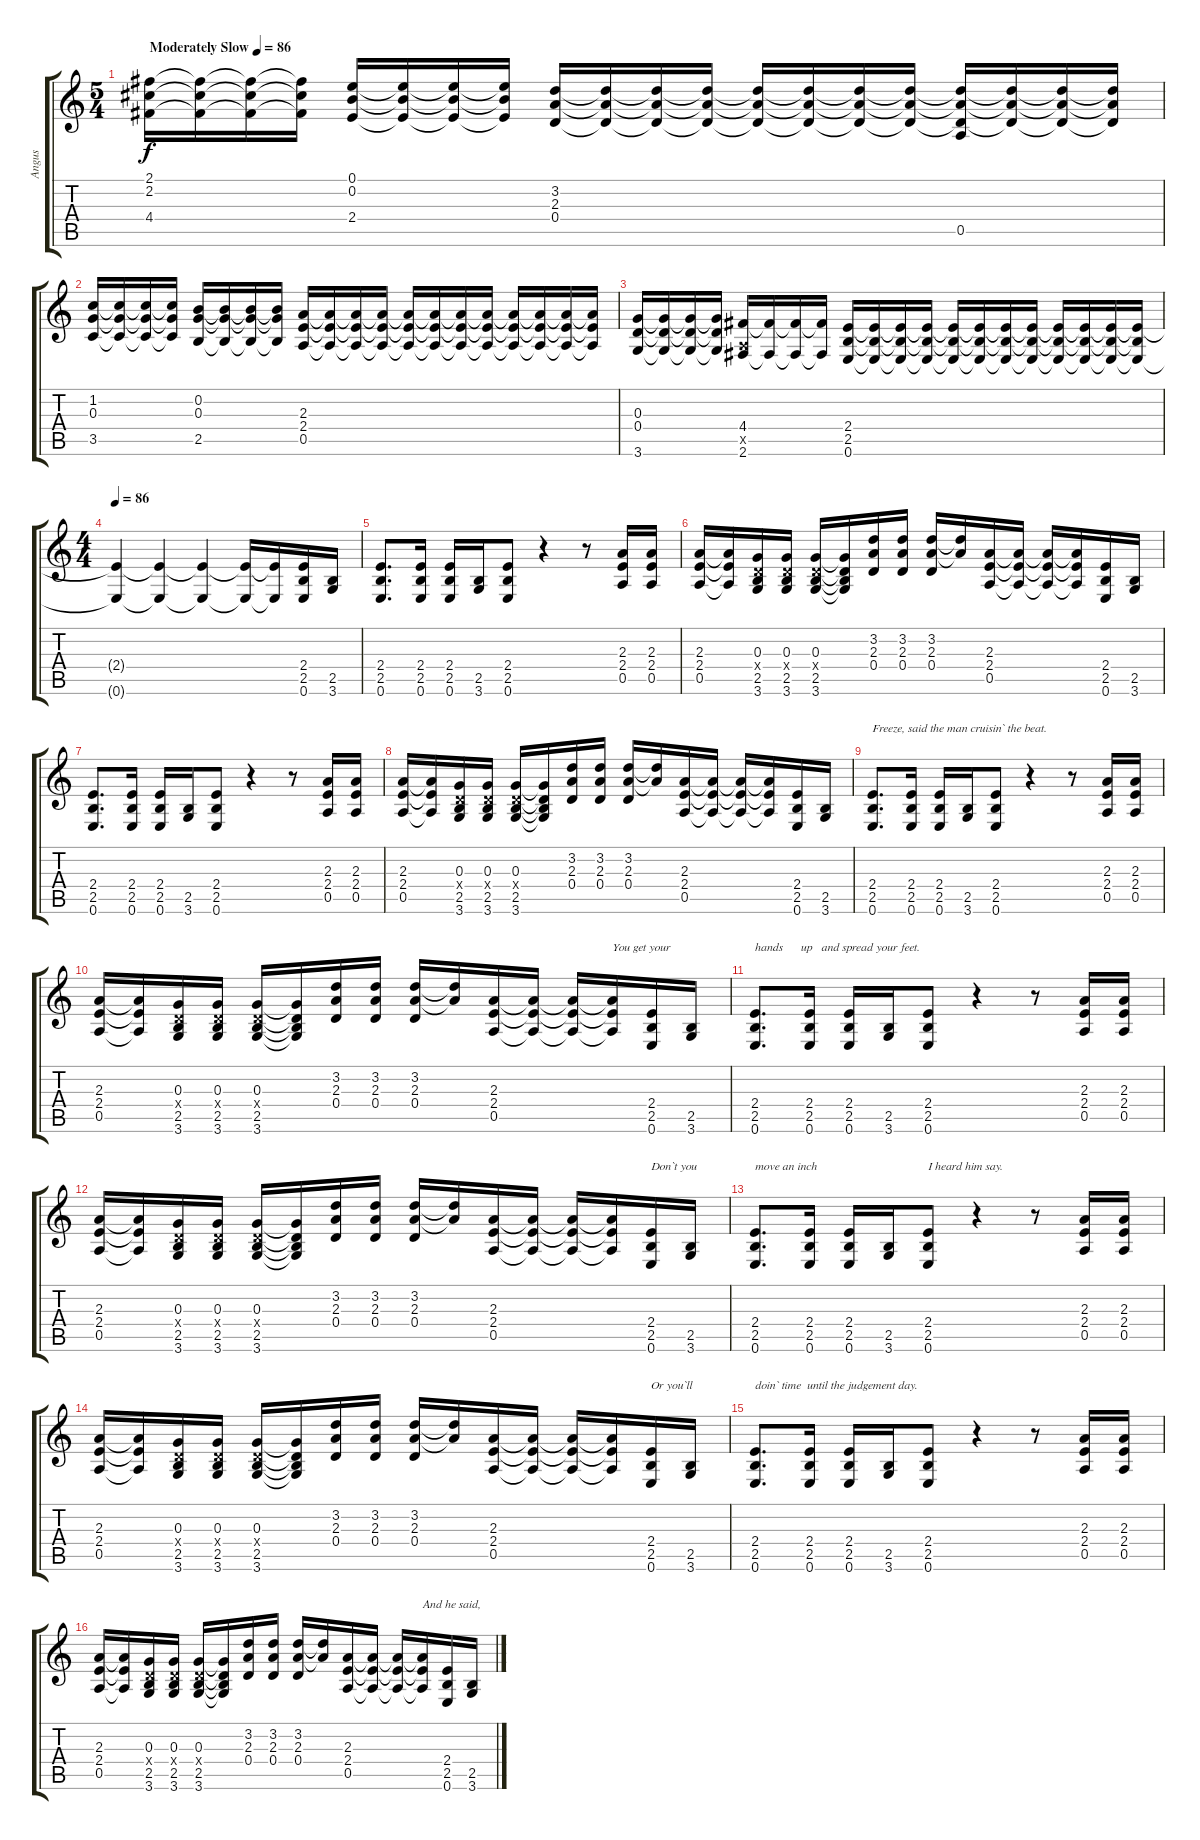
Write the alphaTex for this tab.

\track ("Angus" "Angus") {instrument overdrivenguitar}
\staff {score tabs}
\tuning (E4 B3 G3 D3 A2 E2) {hide}
\ts (5 4)
\tempo (86 "Moderately Slow")
\tempo 102
\tempo (86 "Moderately Slow")
\clef g2
\ks c
(2.1 2.2 4.4).16{dy f instrument overdrivenguitar} (2.1{t} 2.2{t} 4.4{t}).16 (2.1{t} 2.2{t} 4.4{t}).16 (2.1{t} 2.2{t} 4.4{t}).16 (0.1 0.2 2.4).16 (0.1{t} 0.2{t} 2.4{t}).16 (0.1{t} 0.2{t} 2.4{t}).16 (0.1{t} 0.2{t} 2.4{t}).16 (3.2 2.3 0.4).16 (3.2{t} 2.3{t} 0.4{t}).16 (3.2{t} 2.3{t} 0.4{t}).16 (3.2{t} 2.3{t} 0.4{t}).16 (3.2{t} 2.3{t} 0.4{t}).16 (3.2{t} 2.3{t} 0.4{t}).16 (3.2{t} 2.3{t} 0.4{t}).16 (3.2{t} 2.3{t} 0.4{t}).16 (3.2{t} 2.3{t} 0.4{t} 0.5).16 (3.2{t} 2.3{t} 0.4{t}).16 (3.2{t} 2.3{t} 0.4{t}).16 (3.2{t} 2.3{t} 0.4{t}).16 |
(1.2 0.3 3.5).16 (1.2{t} 0.3{t} 3.5{t}).16 (1.2{t} 0.3{t} 3.5{t}).16 (1.2{t} 0.3{t} 3.5{t}).16 (0.2 0.3 2.5).16 (0.2{t} 0.3{t} 2.5{t}).16 (0.2{t} 0.3{t} 2.5{t}).16 (0.2{t} 0.3{t} 2.5{t}).16 (2.3 2.4 0.5).16 (2.3{t} 2.4{t} 0.5{t}).16 (2.3{t} 2.4{t} 0.5{t}).16 (2.3{t} 2.4{t} 0.5{t}).16 (2.3{t} 2.4{t} 0.5{t}).16 (2.3{t} 2.4{t} 0.5{t}).16 (2.3{t} 2.4{t} 0.5{t}).16 (2.3{t} 2.4{t} 0.5{t}).16 (2.3{t} 2.4{t} 0.5{t}).16 (2.3{t} 2.4{t} 0.5{t}).16 (2.3{t} 2.4{t} 0.5{t}).16 (2.3{t} 2.4{t} 0.5{t}).16 |
(0.3 0.4 3.6).16 (0.3{t} 0.4{t} 3.6{t}).16 (0.3{t} 0.4{t} 3.6{t}).16 (0.3{t} 0.4{t} 3.6{t}).16 (4.4 0.5{x} 2.6).16 (4.4{t} 2.6{t}).16 (4.4{t} 2.6{t}).16 (4.4{t} 2.6{t}).16 (2.4 2.5 0.6).16 (2.4{t} 2.5{t} 0.6{t}).16 (2.4{t} 2.5{t} 0.6{t}).16 (2.4{t} 2.5{t} 0.6{t}).16 (2.4{t} 2.5{t} 0.6{t}).16 (2.4{t} 2.5{t} 0.6{t}).16 (2.4{t} 2.5{t} 0.6{t}).16 (2.4{t} 2.5{t} 0.6{t}).16 (2.4{t} 2.5{t} 0.6{t}).16 (2.4{t} 2.5{t} 0.6{t}).16 (2.4{t} 2.5{t} 0.6{t}).16 (2.4{t} 2.5{t} 0.6{t}).16 |
\ts (4 4)
\tempo 86
(2.4{t} 0.6{t}).4 (2.4{t} 0.6{t}).4 (2.4{t} 0.6{t}).4 (2.4{t} 0.6{t}).16 (2.4{t} 0.6{t}).16 (2.4 2.5 0.6).16 (2.5 3.6).16 |
(2.4 2.5 0.6).8{d} (2.4 2.5 0.6).16 (2.4 2.5 0.6).16 (2.5 3.6).16 (2.4 2.5 0.6).8 r.4 r.8 (2.3 2.4 0.5).16 (2.3 2.4 0.5).16 |
(2.3 2.4 0.5).16 (2.3{t} 2.4{t} 0.5{t}).16 (0.3 0.4{x} 2.5 3.6).16 (0.3 0.4{x} 2.5 3.6).16 (0.3 0.4{x} 2.5 3.6).16 (0.3{t} 0.4{t} 2.5{t} 3.6{t}).16 (3.2 2.3 0.4).16 (3.2 2.3 0.4).16 (3.2 2.3 0.4).16 (3.2{t} 2.3{t}).16 (2.3 2.4 0.5).16 (2.3{t} 2.4{t} 0.5{t}).16 (2.3{t} 2.4{t} 0.5{t}).16 (2.3{t} 2.4{t} 0.5{t}).16 (2.4 2.5 0.6).16 (2.5 3.6).16 |
(2.4 2.5 0.6).8{d} (2.4 2.5 0.6).16 (2.4 2.5 0.6).16 (2.5 3.6).16 (2.4 2.5 0.6).8 r.4 r.8 (2.3 2.4 0.5).16 (2.3 2.4 0.5).16 |
(2.3 2.4 0.5).16 (2.3{t} 2.4{t} 0.5{t}).16 (0.3 0.4{x} 2.5 3.6).16 (0.3 0.4{x} 2.5 3.6).16 (0.3 0.4{x} 2.5 3.6).16 (0.3{t} 0.4{t} 2.5{t} 3.6{t}).16 (3.2 2.3 0.4).16 (3.2 2.3 0.4).16 (3.2 2.3 0.4).16 (3.2{t} 2.3{t}).16 (2.3 2.4 0.5).16 (2.3{t} 2.4{t} 0.5{t}).16 (2.3{t} 2.4{t} 0.5{t}).16 (2.3{t} 2.4{t} 0.5{t}).16 (2.4 2.5 0.6).16 (2.5 3.6).16 |
(2.4 2.5 0.6).8{d txt "Freeze, said the man cruisin` the beat."} (2.4 2.5 0.6).16 (2.4 2.5 0.6).16 (2.5 3.6).16 (2.4 2.5 0.6).8 r.4 r.8 (2.3 2.4 0.5).16 (2.3 2.4 0.5).16 |
(2.3 2.4 0.5).16 (2.3{t} 2.4{t} 0.5{t}).16 (0.3 0.4{x} 2.5 3.6).16 (0.3 0.4{x} 2.5 3.6).16 (0.3 0.4{x} 2.5 3.6).16 (0.3{t} 0.4{t} 2.5{t} 3.6{t}).16 (3.2 2.3 0.4).16 (3.2 2.3 0.4).16 (3.2 2.3 0.4).16 (3.2{t} 2.3{t}).16 (2.3 2.4 0.5).16 (2.3{t} 2.4{t} 0.5{t}).16 (2.3{t} 2.4{t} 0.5{t}).16 (2.3{t} 2.4{t} 0.5{t}).16{txt "You get your"} (2.4 2.5 0.6).16 (2.5 3.6).16 |
(2.4 2.5 0.6).8{d txt "hands      up   and spread your feet."} (2.4 2.5 0.6).16 (2.4 2.5 0.6).16 (2.5 3.6).16 (2.4 2.5 0.6).8 r.4 r.8 (2.3 2.4 0.5).16 (2.3 2.4 0.5).16 |
(2.3 2.4 0.5).16 (2.3{t} 2.4{t} 0.5{t}).16 (0.3 0.4{x} 2.5 3.6).16 (0.3 0.4{x} 2.5 3.6).16 (0.3 0.4{x} 2.5 3.6).16 (0.3{t} 0.4{t} 2.5{t} 3.6{t}).16 (3.2 2.3 0.4).16 (3.2 2.3 0.4).16 (3.2 2.3 0.4).16 (3.2{t} 2.3{t}).16 (2.3 2.4 0.5).16 (2.3{t} 2.4{t} 0.5{t}).16 (2.3{t} 2.4{t} 0.5{t}).16 (2.3{t} 2.4{t} 0.5{t}).16 (2.4 2.5 0.6).16{txt "Don`t you"} (2.5 3.6).16 |
(2.4 2.5 0.6).8{d txt "move an inch"} (2.4 2.5 0.6).16 (2.4 2.5 0.6).16 (2.5 3.6).16 (2.4 2.5 0.6).8{txt "I heard him say."} r.4 r.8 (2.3 2.4 0.5).16 (2.3 2.4 0.5).16 |
(2.3 2.4 0.5).16 (2.3{t} 2.4{t} 0.5{t}).16 (0.3 0.4{x} 2.5 3.6).16 (0.3 0.4{x} 2.5 3.6).16 (0.3 0.4{x} 2.5 3.6).16 (0.3{t} 0.4{t} 2.5{t} 3.6{t}).16 (3.2 2.3 0.4).16 (3.2 2.3 0.4).16 (3.2 2.3 0.4).16 (3.2{t} 2.3{t}).16 (2.3 2.4 0.5).16 (2.3{t} 2.4{t} 0.5{t}).16 (2.3{t} 2.4{t} 0.5{t}).16 (2.3{t} 2.4{t} 0.5{t}).16 (2.4 2.5 0.6).16{txt "Or you`ll"} (2.5 3.6).16 |
(2.4 2.5 0.6).8{d txt "doin` time  until the judgement day."} (2.4 2.5 0.6).16 (2.4 2.5 0.6).16 (2.5 3.6).16 (2.4 2.5 0.6).8 r.4 r.8 (2.3 2.4 0.5).16 (2.3 2.4 0.5).16 |
(2.3 2.4 0.5).16 (2.3{t} 2.4{t} 0.5{t}).16 (0.3 0.4{x} 2.5 3.6).16 (0.3 0.4{x} 2.5 3.6).16 (0.3 0.4{x} 2.5 3.6).16 (0.3{t} 0.4{t} 2.5{t} 3.6{t}).16 (3.2 2.3 0.4).16 (3.2 2.3 0.4).16 (3.2 2.3 0.4).16 (3.2{t} 2.3{t}).16 (2.3 2.4 0.5).16 (2.3{t} 2.4{t} 0.5{t}).16 (2.3{t} 2.4{t} 0.5{t}).16 (2.3{t} 2.4{t} 0.5{t}).16{txt "And he said,"} (2.4 2.5 0.6).16 (2.5 3.6).16
